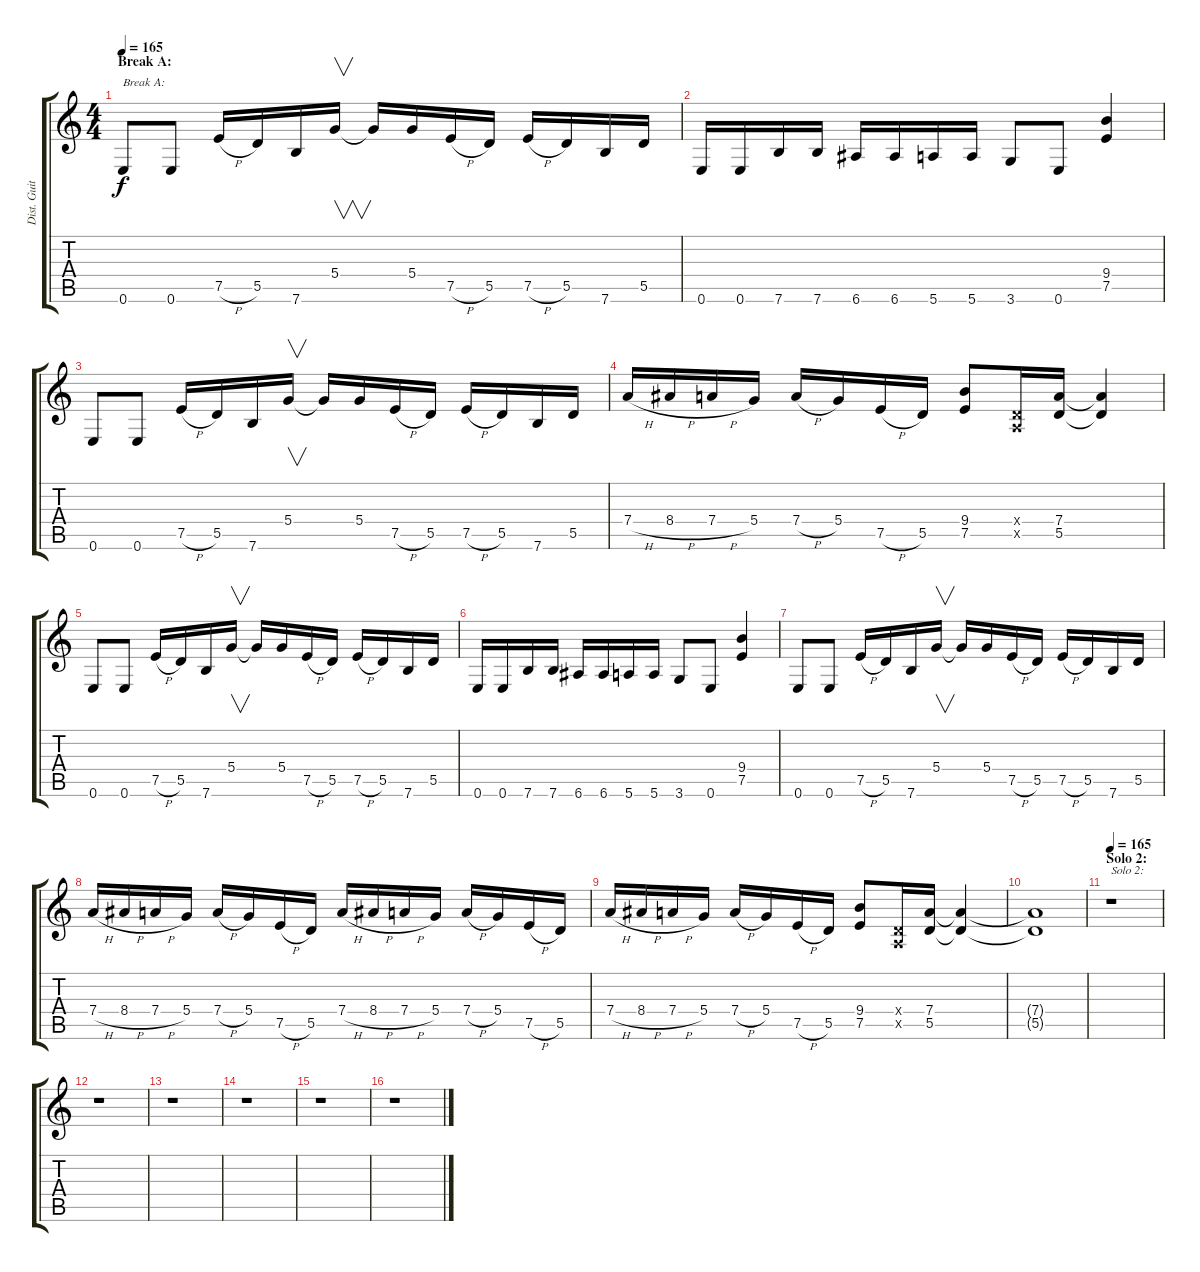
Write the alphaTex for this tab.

\track ("Dist. Guitar 1" "Dist. Guit") {instrument overdrivenguitar}
\staff {score tabs}
\tuning (E4 B3 G3 D3 A2 E2) {hide}
\ts (4 4)
\section ("" "Break A:")
\tempo 165
\clef g2
\ks c
0.6.8{txt "Break A:" dy f} 0.6.8 7.5{h}.16 5.5.16 7.6.16 5.4.16{v} 5.4{t}.16 5.4.16 7.5{h}.16 5.5.16 7.5{h}.16 5.5.16 7.6.16 5.5.16 |
0.6.16 0.6.16 7.6.16 7.6.16 6.6.16 6.6.16 5.6.16 5.6.16 3.6.8 0.6.8 (9.4 7.5).4 |
0.6.8 0.6.8 7.5{h}.16 5.5.16 7.6.16 5.4.16{v} 5.4{t}.16 5.4.16 7.5{h}.16 5.5.16 7.5{h}.16 5.5.16 7.6.16 5.5.16 |
7.4{h}.16 8.4{h}.16 7.4{h}.16 5.4.16 7.4{h}.16 5.4.16 7.5{h}.16 5.5.16 (9.4 7.5).8 (0.4{x} 0.5{x}).16 (7.4 5.5).16 (7.4{t} 5.5{t}).4 |
0.6.8 0.6.8 7.5{h}.16 5.5.16 7.6.16 5.4.16{v} 5.4{t}.16 5.4.16 7.5{h}.16 5.5.16 7.5{h}.16 5.5.16 7.6.16 5.5.16 |
0.6.16 0.6.16 7.6.16 7.6.16 6.6.16 6.6.16 5.6.16 5.6.16 3.6.8 0.6.8 (9.4 7.5).4 |
0.6.8 0.6.8 7.5{h}.16 5.5.16 7.6.16 5.4.16{v} 5.4{t}.16 5.4.16 7.5{h}.16 5.5.16 7.5{h}.16 5.5.16 7.6.16 5.5.16 |
7.4{h}.16 8.4{h}.16 7.4{h}.16 5.4.16 7.4{h}.16 5.4.16 7.5{h}.16 5.5.16 7.4{h}.16 8.4{h}.16 7.4{h}.16 5.4.16 7.4{h}.16 5.4.16 7.5{h}.16 5.5.16 |
7.4{h}.16 8.4{h}.16 7.4{h}.16 5.4.16 7.4{h}.16 5.4.16 7.5{h}.16 5.5.16 (9.4 7.5).8 (0.4{x} 0.5{x}).16 (7.4 5.5).16 (7.4{t} 5.5{t}).4 |
(7.4{t} 5.5{t}).1 |
\section ("" "Solo 2:")
\tempo 165
r.1{txt "Solo 2:"} |
r.1 |
r.1 |
r.1 |
r.1 |
r.1
